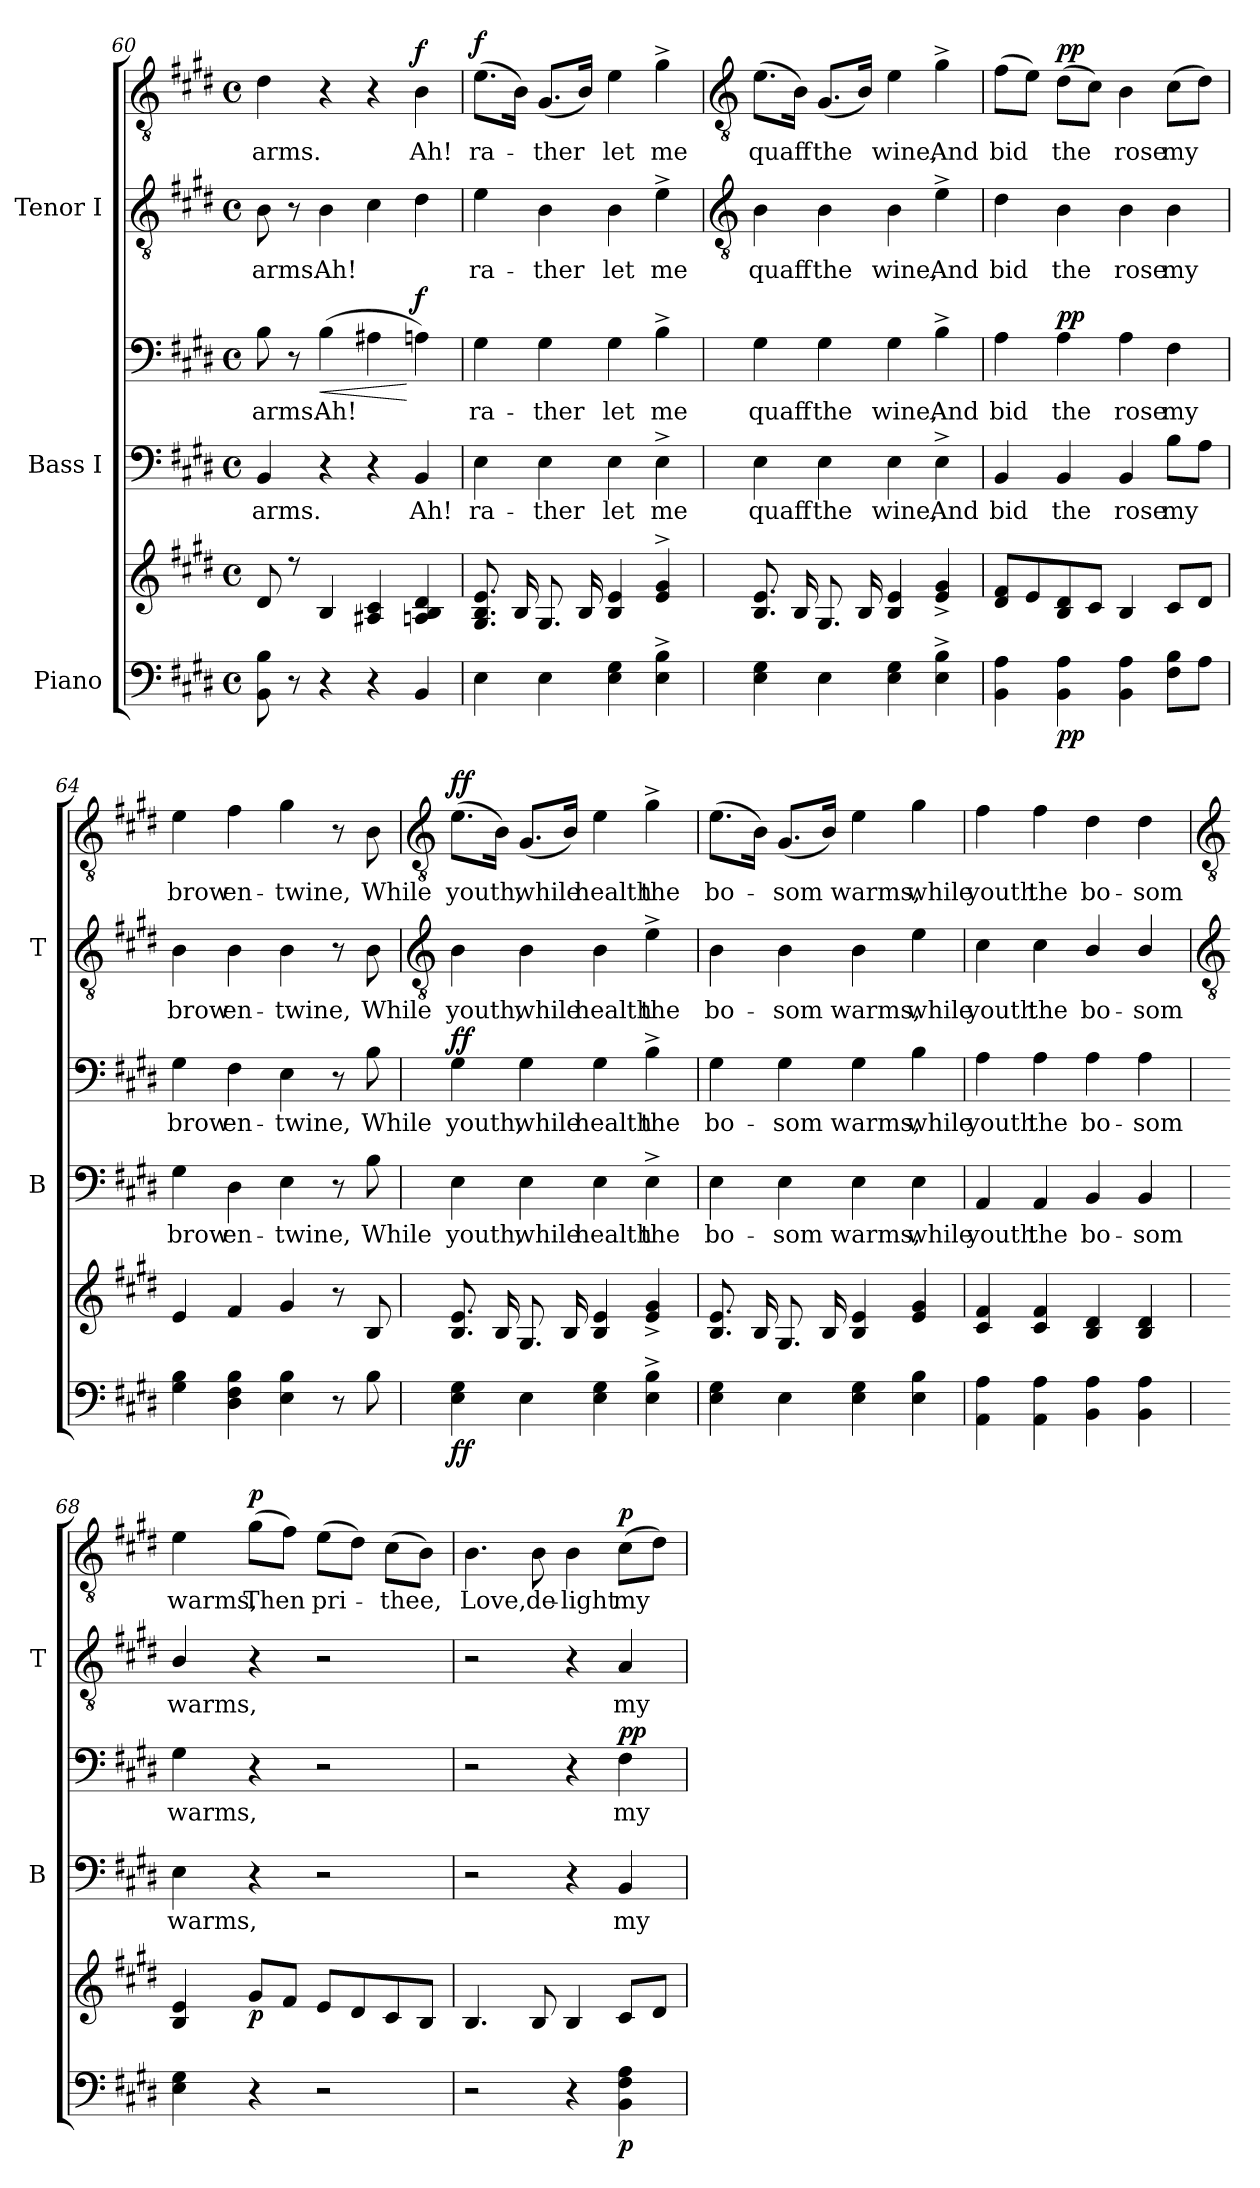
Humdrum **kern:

**kern	**kern	**dynam	**kern	**text	**kern	**text	**dynam	**kern	**text	**kern	**text	**dynam
*part3	*part3	*part3	*part2	*part2	*part2	*part2	*part2	*part1	*part1	*part1	*part1	*part1
*staff6	*staff5	*staff5/6	*staff4	*staff4	*staff3	*staff3	*staff3/4	*staff2	*staff2	*staff1	*staff1	*staff1/2
*I"Piano	*	*	*I"Bass I	*	*	*	*	*I"Tenor I	*	*	*	*
*	*	*	*I'B	*	*	*	*	*I'T	*	*	*	*
*clefF4	*clefG2	*	*clefF4	*	*clefF4	*	*	*clefGv2	*	*clefGv2	*	*
*k[f#c#g#d#]	*k[f#c#g#d#]	*	*k[f#c#g#d#]	*	*k[f#c#g#d#]	*	*	*k[f#c#g#d#]	*	*k[f#c#g#d#]	*	*
*E:	*E:	*	*E:	*	*E:	*	*	*E:	*	*E:	*	*
*M4/4	*M4/4	*	*M4/4	*	*M4/4	*	*	*M4/4	*	*M4/4	*	*
*met(c)	*met(c)	*	*met(c)	*	*met(c)	*	*	*met(c)	*	*met(c)	*	*
=60	=60	=60	=60	=60	=60	=60	=60	=60	=60	=60	=60	=60
*	*^	*	*	*	*	*	*	*	*	*	*	*
!	!	!	!	!	!LO:LY:b	!	!LO:LY:b	!	!	!LO:LY:b	!	!LO:LY:b	!
8BB 8B	8d#	1ryy	.	4BB	arms.	8B	arms.	.	8B	arms.	4d#	arms.	.
8r	8r	.	.	.	.	8r	.	.	8r	.	.	.	.
!	!	!	!	!	!	!	!LO:LY:b	!LO:HP:b	!	!LO:LY:b	!	!	!
4r	4B	.	.	4r	.	(>4B	Ah!	<	4B	Ah!	4r	.	.
4r	4A#X 4c#	.	.	4r	.	4A#X	.	.	4c#	.	4r	.	.
!	!	!	!	!	!LO:LY:b	!	!	!LO:DY:n=1:b=2	!	!	!	!LO:LY:b	!LO:DY:b
4BB	4An 4B 4d#	.	.	4BB	Ah!	4An)	.	[ f	4d#	.	4B	Ah!	f
=61	=61	=61	=61	=61	=61	=61	=61	=61	=61	=61	=61	=61	=61
!	!	!	!	!	!LO:LY:b	!	!LO:LY:b	!	!	!LO:LY:b	!	!LO:LY:b	!LO:DY:b=2
4E	8.G# 8.B 8.eL	1ryy	.	4E	ra-	4G#	ra-	.	4e	ra-	(>8.eL	ra-	f
.	16BL	.	.	.	.	.	.	.	.	.	16BJ)	.	.
!	!	!	!	!	!LO:LY:b	!	!LO:LY:b	!	!	!LO:LY:b	!	!LO:LY:b	!
4E	8.G#	.	.	4E	-ther	4G#	-ther	.	4B	-ther	(<8.G#L	ther	.
.	16BJ	.	.	.	.	.	.	.	.	.	16BJ)	.	.
!	!	!	!	!	!LO:LY:b	!	!LO:LY:b	!	!	!LO:LY:b	!	!LO:LY:b	!
4E 4G#	4B 4e	.	.	4E	let	4G#	let	.	4B	let	4e	let	.
!	!	!	!	!	!LO:LY:b	!	!LO:LY:b	!	!	!LO:LY:b	!	!LO:LY:b	!
4E^ 4B^	4e^ 4g#^	.	.	4E^	me	4B^	me	.	4e^	me	4g#^	me	.
*	*v	*v	*	*	*	*	*	*	*	*	*	*	*
!!LO:LB:g=z
=62	=62	=62	=62	=62	=62	=62	=62	=62	=62	=62	=62	=62
*	*	*	*	*	*	*	*	*clefGv2	*	*clefGv2	*	*
!	!	!	!	!LO:LY:b	!	!LO:LY:b	!	!	!LO:LY:b	!	!LO:LY:b	!
4E 4G#	8.B 8.eL	.	4E	quaff	4G#	quaff	.	4B	quaff	(>8.eL	quaff	.
.	16BL	.	.	.	.	.	.	.	.	16BJ)	.	.
!	!	!	!	!LO:LY:b	!	!LO:LY:b	!	!	!LO:LY:b	!	!LO:LY:b	!
4E	8.G#	.	4E	the	4G#	the	.	4B	the	(<8.G#L	the	.
.	16BJ	.	.	.	.	.	.	.	.	16BJ)	.	.
!	!	!	!	!LO:LY:b	!	!LO:LY:b	!	!	!LO:LY:b	!	!LO:LY:b	!
4E 4G#	4B 4e	.	4E	wine,	4G#	wine,	.	4B	wine,	4e	wine,	.
!	!	!	!	!LO:LY:b	!	!LO:LY:b	!	!	!LO:LY:b	!	!LO:LY:b	!
4E^ 4B^	4e^ 4g#^	.	4E^	And	4B^	And	.	4e^	And	4g#^	And	.
=63	=63	=63	=63	=63	=63	=63	=63	=63	=63	=63	=63	=63
!	!	!	!	!LO:LY:b	!	!LO:LY:b	!	!	!LO:LY:b	!	!LO:LY:b	!
4BB 4A	8d# 8f#L	.	4BB	bid	4A	bid	.	4d#	bid	(>8f#L	bid	.
.	8e	.	.	.	.	.	.	.	.	8eJ)	.	.
!	!	!LO:DY:b=2	!	!LO:LY:b	!	!LO:LY:b	!	!	!LO:LY:b	!	!LO:LY:b	!
!	!	!LO:DY:n=1:b	!	!	!	!	!LO:DY:b=2	!	!	!	!	!
!	!	!	!	!	!	!	!LO:DY:n=1:b	!	!	!	!	!LO:DY:b=2
!	!	!	!	!	!	!	!	!	!	!	!	!LO:DY:n=1:b
4BB 4A	8B 8d#	p p	4BB	the	4A	the	p p	4B	the	(>8d#L	the	p p
.	8c#J	.	.	.	.	.	.	.	.	8c#J)	.	.
!	!	!	!	!LO:LY:b	!	!LO:LY:b	!	!	!LO:LY:b	!	!LO:LY:b	!
4BB 4A	4B	.	4BB	rose	4A	rose	.	4B	rose	4B	rose	.
!	!	!	!	!LO:LY:b	!	!LO:LY:b	!	!	!LO:LY:b	!	!LO:LY:b	!
8F# 8BL	8c#L	.	8BL	my	4F#	my	.	4B	my	(>8c#L	my	.
8AJ	8d#J	.	8AJ	.	.	.	.	.	.	8d#J)	.	.
=64	=64	=64	=64	=64	=64	=64	=64	=64	=64	=64	=64	=64
!	!	!	!	!LO:LY:b	!	!LO:LY:b	!	!	!LO:LY:b	!	!LO:LY:b	!
4G# 4B	4e	.	4G#	brow	4G#	brow	.	4B	brow	4e	brow	.
!	!	!	!	!LO:LY:b	!	!LO:LY:b	!	!	!LO:LY:b	!	!LO:LY:b	!
4D# 4F# 4B	4f#/	.	4D#	en-	4F#	en-	.	4B	en-	4f#	en-	.
!	!	!	!	!LO:LY:b	!	!LO:LY:b	!	!	!LO:LY:b	!	!LO:LY:b	!
4E 4B	4g#	.	4E	-twine,	4E	-twine,	.	4B	-twine,	4g#	-twine,	.
8r	8r	.	8r	.	8r	.	.	8r	.	8r	.	.
!	!	!	!	!LO:LY:b	!	!LO:LY:b	!	!	!LO:LY:b	!	!LO:LY:b	!
8B	8B	.	8B	While	8B	While	.	8B	While	8B	While	.
!!LO:LB:g=z
=65	=65	=65	=65	=65	=65	=65	=65	=65	=65	=65	=65	=65
*	*	*	*	*	*	*	*	*clefGv2	*	*clefGv2	*	*
!	!	!LO:DY:b=2	!	!LO:LY:b	!	!LO:LY:b	!	!	!LO:LY:b	!	!LO:LY:b	!
!	!	!LO:DY:n=1:b	!	!	!	!	!LO:DY:b=2	!	!	!	!	!
!	!	!	!	!	!	!	!LO:DY:n=1:b	!	!	!	!	!LO:DY:b=2
!	!	!	!	!	!	!	!	!	!	!	!	!LO:DY:n=1:b
4E 4G#	8.B 8.eL	f f	4E	youth,	4G#	youth,	f f	4B	youth,	(>8.eL	youth,	f f
.	16BL	.	.	.	.	.	.	.	.	16BJ)	.	.
!	!	!	!	!LO:LY:b	!	!LO:LY:b	!	!	!LO:LY:b	!	!LO:LY:b	!
4E	8.G#	.	4E	while	4G#	while	.	4B	while	(<8.G#L	while	.
.	16BJ	.	.	.	.	.	.	.	.	16BJ)	.	.
!	!	!	!	!LO:LY:b	!	!LO:LY:b	!	!	!LO:LY:b	!	!LO:LY:b	!
4E 4G#	4B 4e	.	4E	health	4G#	health	.	4B	health	4e	health	.
!	!	!	!	!LO:LY:b	!	!LO:LY:b	!	!	!LO:LY:b	!	!LO:LY:b	!
4E^ 4B^	4e^ 4g#^	.	4E^	the	4B^	the	.	4e^	the	4g#^	the	.
=66	=66	=66	=66	=66	=66	=66	=66	=66	=66	=66	=66	=66
!	!	!	!	!LO:LY:b	!	!LO:LY:b	!	!	!LO:LY:b	!	!LO:LY:b	!
4E 4G#	8.B 8.eL	.	4E	bo-	4G#	bo-	.	4B	bo-	(>8.eL	bo-	.
.	16BL	.	.	.	.	.	.	.	.	16BJ)	.	.
!	!	!	!	!LO:LY:b	!	!LO:LY:b	!	!	!LO:LY:b	!	!LO:LY:b	!
4E	8.G#	.	4E	-som	4G#	-som	.	4B	-som	(<8.G#L	som	.
.	16BJ	.	.	.	.	.	.	.	.	16BJ)	.	.
!	!	!	!	!LO:LY:b	!	!LO:LY:b	!	!	!LO:LY:b	!	!LO:LY:b	!
4E 4G#	4B 4e	.	4E	warms,	4G#	warms,	.	4B	warms,	4e	warms,	.
!	!	!	!	!LO:LY:b	!	!LO:LY:b	!	!	!LO:LY:b	!	!LO:LY:b	!
4E 4B	4e 4g#	.	4E	while	4B	while	.	4e	while	4g#	while	.
=67	=67	=67	=67	=67	=67	=67	=67	=67	=67	=67	=67	=67
!	!	!	!	!LO:LY:b	!	!LO:LY:b	!	!	!LO:LY:b	!	!LO:LY:b	!
4AA 4A	4c# 4f#	.	4AA	youth	4A	youth	.	4c#	youth	4f#	youth	.
!	!	!	!	!LO:LY:b	!	!LO:LY:b	!	!	!LO:LY:b	!	!LO:LY:b	!
4AA 4A	4c# 4f#	.	4AA	the	4A	the	.	4c#	the	4f#	the	.
!	!	!	!	!LO:LY:b	!	!LO:LY:b	!	!	!LO:LY:b	!	!LO:LY:b	!
4BB 4A	4B 4d#	.	4BB	bo-	4A	bo-	.	4B/	bo-	4d#	bo-	.
!	!	!	!	!LO:LY:b	!	!LO:LY:b	!	!	!LO:LY:b	!	!LO:LY:b	!
4BB 4A	4B 4d#	.	4BB	-som	4A	-som	.	4B/	-som	4d#	-som	.
!!LO:LB:g=z
=68	=68	=68	=68	=68	=68	=68	=68	=68	=68	=68	=68	=68
*	*	*	*	*	*	*	*	*clefGv2	*	*clefGv2	*	*
!	!	!	!	!LO:LY:b	!	!LO:LY:b	!	!	!LO:LY:b	!	!LO:LY:b	!
4E\ 4G#\	4B 4e	.	4E\	warms,	4G#\	warms,	.	4B/	warms,	4e	warms,	.
!	!	!LO:DY:b	!	!	!	!	!	!	!	!	!LO:LY:b	!LO:DY:b
4r	8g#L	p	4r	.	4r	.	.	4r	.	(>8g#L	Then	p
.	8f#J	.	.	.	.	.	.	.	.	8f#J)	.	.
!	!	!	!	!	!	!	!	!	!	!	!LO:LY:b	!
2r	8eL	.	2r	.	2r	.	.	2r	.	(>8eL	pri-	.
.	8d#	.	.	.	.	.	.	.	.	8d#J)	.	.
!	!	!	!	!	!	!	!	!	!	!	!LO:LY:b	!
.	8c#	.	.	.	.	.	.	.	.	(>8c#L	thee,	.
.	8BJ	.	.	.	.	.	.	.	.	8BJ)	.	.
=69	=69	=69	=69	=69	=69	=69	=69	=69	=69	=69	=69	=69
!	!	!	!	!	!	!	!	!	!	!	!LO:LY:b	!
2r	4.B	.	2r	.	2r	.	.	2r	.	4.B	Love,	.
!	!	!	!	!	!	!	!	!	!	!	!LO:LY:b	!
.	8B	.	.	.	.	.	.	.	.	8B	de-	.
!	!	!	!	!	!	!	!	!	!	!	!LO:LY:b	!
4r	4B	.	4r	.	4r	.	.	4r	.	4B	-light	.
!	!	!LO:DY:b=2	!	!LO:LY:b	!	!LO:LY:b	!LO:DY:b=2	!	!LO:LY:b	!	!LO:LY:b	!
!	!	!	!	!	!	!	!LO:DY:n=1:b	!	!	!	!	!LO:DY:b=2
4BB 4F# 4A	8c#L	p	4BB	my	4F#	my	p p	4A	my	(>8c#L	my	p
.	8d#J	.	.	.	.	.	.	.	.	8d#J)	.	.
=	=	=	=	=	=	=	=	=	=	=	=	=
*-	*-	*-	*-	*-	*-	*-	*-	*-	*-	*-	*-	*-
